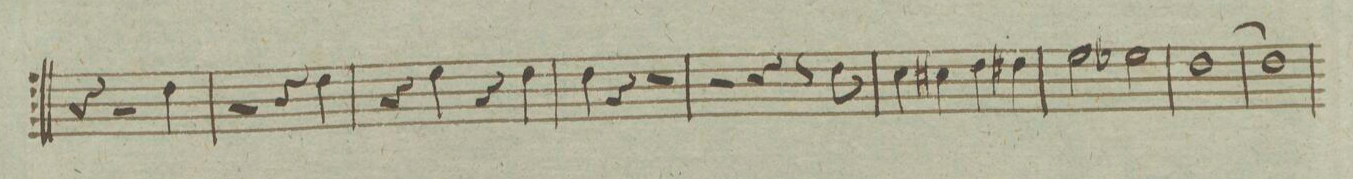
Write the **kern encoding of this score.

**kern	**dynam
*I"Cornu. Primo in F	*
*clefG2	*
*k[]	*
*met(c)	*
*M4/4	*
4r	.
2r	.
4g\	.
=50	=50
2r	.
4r	.
4g\	.
=51	=51
4r	.
4a\	.
4r	.
4g\	.
=52	=52
4g\	.
4r	.
2r	.
=53	=53
2r	.
4r	.
8r	.
8g\	.
=54	=54
4f\	.
4f#X\	.
4g\	.
4g#X\	.
=55	=55
2a\	.
2a-X\	.
=56	=56
[1g	.
=57	=57
1g]	.
=58	=58
*-	*-
